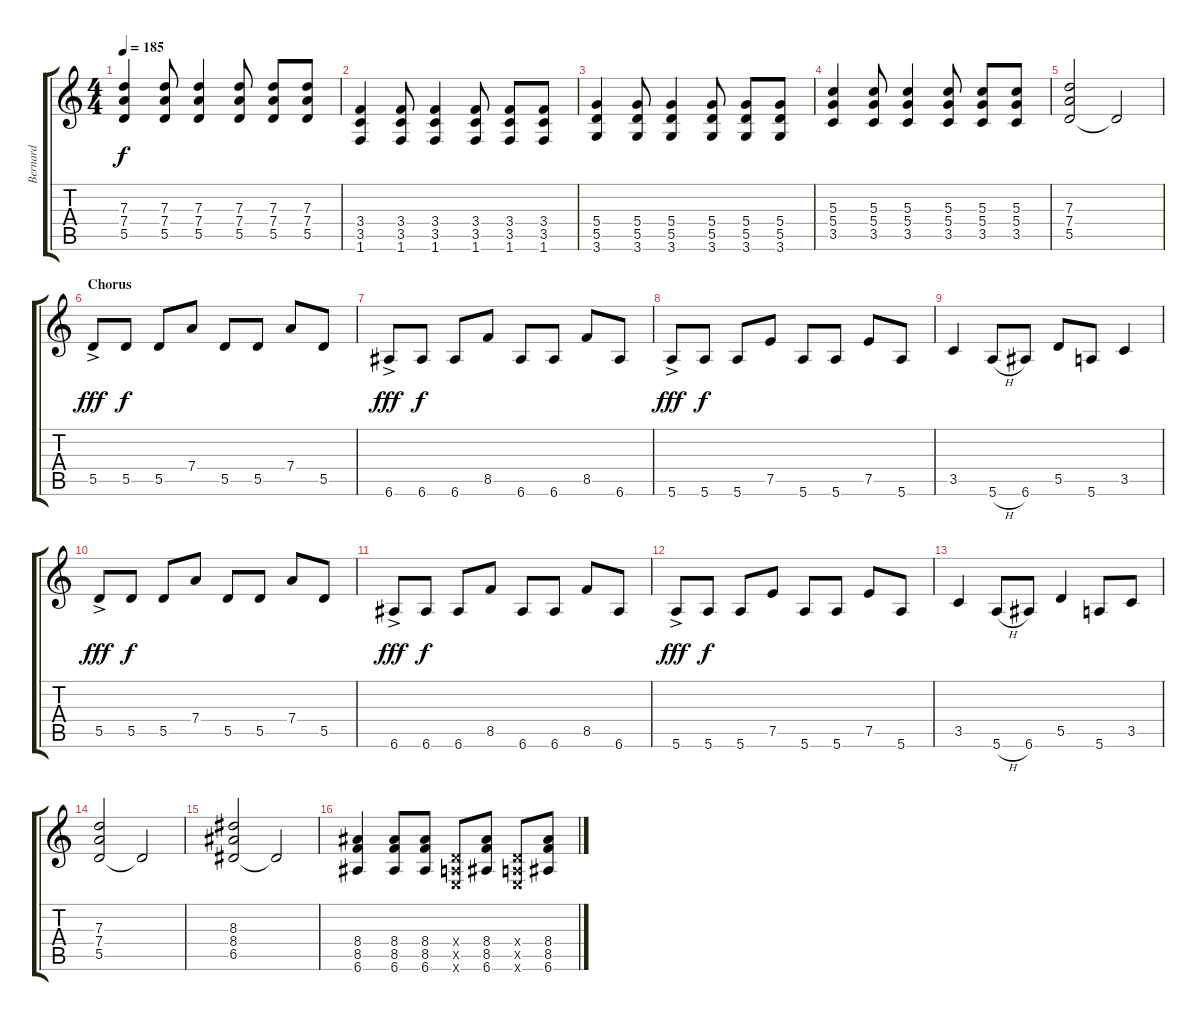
\track ("Bernard" "Bernard") {instrument distortionguitar}
\staff {score tabs}
\tuning (E4 B3 G3 D3 A2 E2) {hide}
\ts (4 4)
\tempo 185
\clef g2
\ks c
(7.3 7.4 5.5).4{dy f} (7.3 7.4 5.5).8 (7.3 7.4 5.5).4 (7.3 7.4 5.5).8 (7.3 7.4 5.5).8 (7.3 7.4 5.5).8 |
(3.4 3.5 1.6).4 (3.4 3.5 1.6).8 (3.4 3.5 1.6).4 (3.4 3.5 1.6).8 (3.4 3.5 1.6).8 (3.4 3.5 1.6).8 |
(5.4 5.5 3.6).4 (5.4 5.5 3.6).8 (5.4 5.5 3.6).4 (5.4 5.5 3.6).8 (5.4 5.5 3.6).8 (5.4 5.5 3.6).8 |
(5.3 5.4 3.5).4 (5.3 5.4 3.5).8 (5.3 5.4 3.5).4 (5.3 5.4 3.5).8 (5.3 5.4 3.5).8 (5.3 5.4 3.5).8 |
(7.3 7.4 5.5).2 5.5{t}.2 |
\section ("" "Chorus")
5.5{ac}.8{dy fff volume 16} 5.5.8{dy f} 5.5.8 7.4.8 5.5.8 5.5.8 7.4.8 5.5.8 |
6.6{ac}.8{dy fff} 6.6.8{dy f} 6.6.8 8.5.8 6.6.8 6.6.8 8.5.8 6.6.8 |
5.6{ac}.8{dy fff} 5.6.8{dy f} 5.6.8 7.5.8 5.6.8 5.6.8 7.5.8 5.6.8 |
3.5.4 5.6{h}.8 6.6.8 5.5.8 5.6.8 3.5.4 |
5.5{ac}.8{dy fff volume 12} 5.5.8{dy f} 5.5.8 7.4.8 5.5.8 5.5.8 7.4.8 5.5.8 |
6.6{ac}.8{dy fff} 6.6.8{dy f} 6.6.8 8.5.8 6.6.8 6.6.8 8.5.8 6.6.8 |
5.6{ac}.8{dy fff} 5.6.8{dy f} 5.6.8 7.5.8 5.6.8 5.6.8 7.5.8 5.6.8 |
3.5.4 5.6{h}.8 6.6.8 5.5.4 5.6.8 3.5.8 |
(7.3 7.4 5.5).2 5.5{t}.2 |
(8.3 8.4 6.5).2 6.5{t}.2 |
(8.4 8.5 6.6).4 (8.4 8.5 6.6).8 (8.4 8.5 6.6).8 (0.4{x} 0.5{x} 0.6{x}).8 (8.4 8.5 6.6).8 (0.4{x} 0.5{x} 0.6{x}).8 (8.4 8.5 6.6).8
